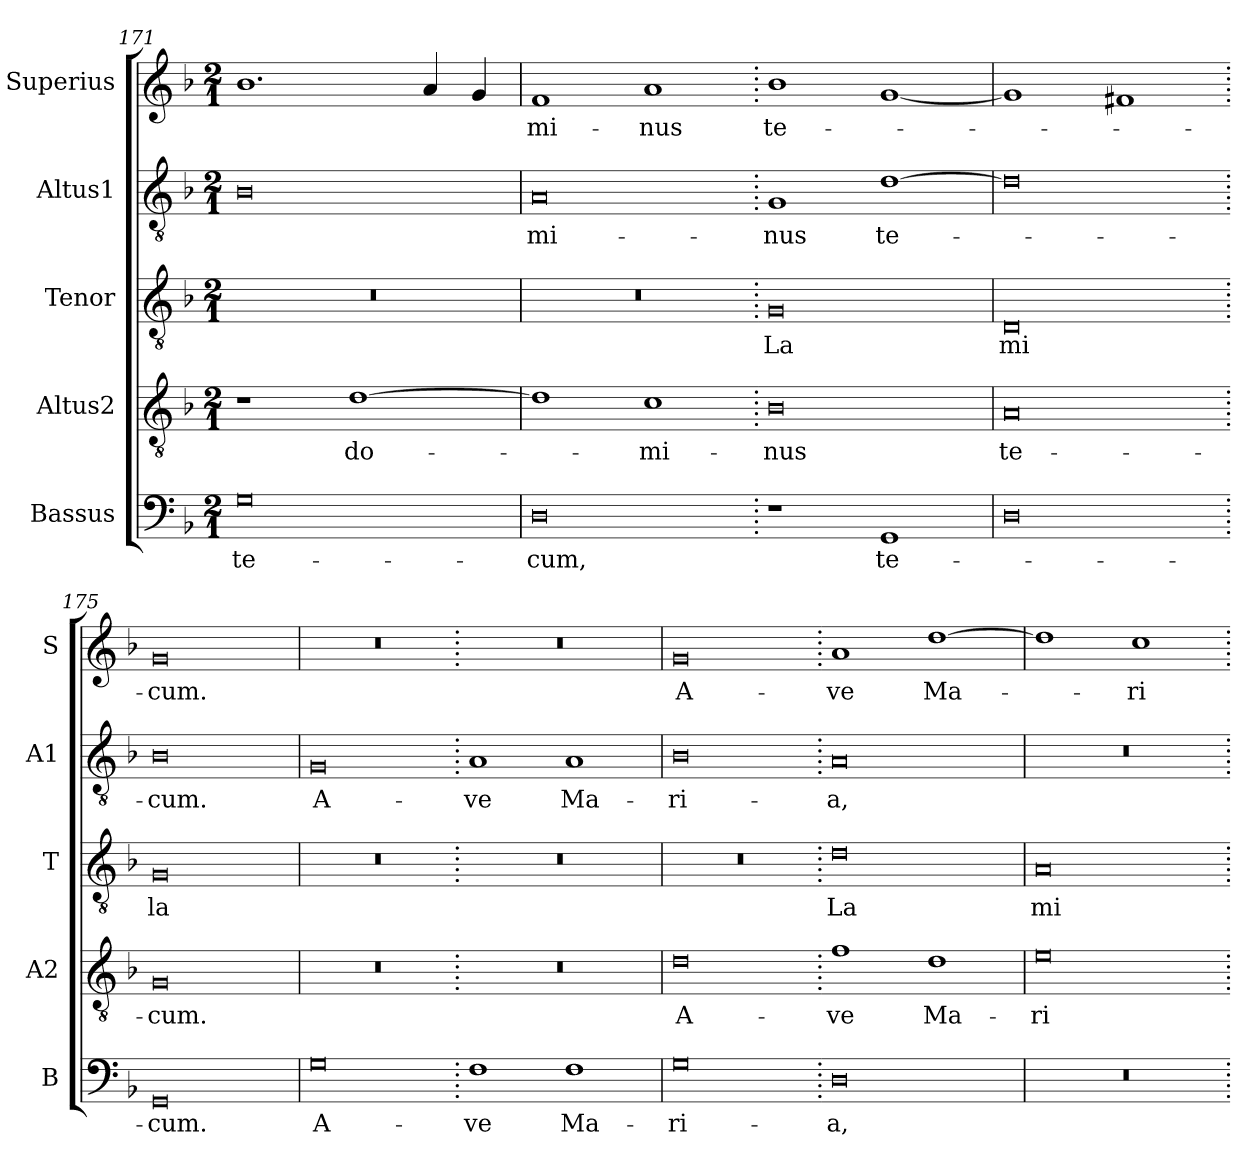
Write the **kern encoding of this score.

**kern	**text	**kern	**text	**kern	**text	**kern	**text	**kern	**text
*part5	*part5	*part4	*part4	*part3	*part3	*part2	*part2	*part1	*part1
*staff5	*staff5	*staff4	*staff4	*staff3	*staff3	*staff2	*staff2	*staff1	*staff1
*I"Bassus	*	*I"Altus2	*	*I"Tenor	*	*I"Altus1	*	*I"Superius	*
*I'B	*	*I'A2	*	*I'T	*	*I'A1	*	*I'S	*
*clefF4	*	*clefGv2	*	*clefGv2	*	*clefGv2	*	*clefG2	*
*k[b-]	*	*k[b-]	*	*k[b-]	*	*k[b-]	*	*k[b-]	*
*M2/1	*	*M2/1	*	*M2/1	*	*M2/1	*	*M2/1	*
=171	=171	=171	=171	=171	=171	=171	=171	=171	=171
0G	te-	1r	.	0r	.	0B-	.	1.b-	.
.	.	[1d	do-	.	.	.	.	.	.
.	.	.	.	.	.	.	.	4a/	.
.	.	.	.	.	.	.	.	4g/	.
=172	=172	=172	=172	=172	=172	=172	=172	=172	=172
0D	-cum,	1d]	.	0r	.	0A	-mi-	1f	-mi-
.	.	1c	-mi-	.	.	.	.	1a	-nus
=173.	=173.	=173.	=173.	=173.	=173.	=173.	=173.	=173.	=173.
1r	.	0B-	-nus	0G	La	1G	-nus	1b-	te-
1GG	te-	.	.	.	.	[1d	te-	[1g	.
=174	=174	=174	=174	=174	=174	=174	=174	=174	=174
0D	.	0A	te-	0D	mi	0d]	.	1g]	.
.	.	.	.	.	.	.	.	1f#X	.
=175.	=175.	=175.	=175.	=175.	=175.	=175.	=175.	=175.	=175.
0GG	-cum.	0G	-cum.	0G	la	0B-	-cum.	0g	-cum.
=176	=176	=176	=176	=176	=176	=176	=176	=176	=176
0G	A-	0r	.	0r	.	0G	A-	0r	.
=177.	=177.	=177.	=177.	=177.	=177.	=177.	=177.	=177.	=177.
1F	-ve	0r	.	0r	.	1A	-ve	0r	.
1F	Ma-	.	.	.	.	1A	Ma-	.	.
=178	=178	=178	=178	=178	=178	=178	=178	=178	=178
0G	-ri-	0d	A-	0r	.	0B-	-ri-	0g	A-
=179.	=179.	=179.	=179.	=179.	=179.	=179.	=179.	=179.	=179.
0D	-a,	1f	-ve	0d	La	0A	-a,	1a	-ve
.	.	1d	Ma-	.	.	.	.	[1dd	Ma-
=180	=180	=180	=180	=180	=180	=180	=180	=180	=180
0r	.	0e	-ri-	0A	mi	0r	.	1dd]	.
.	.	.	.	.	.	.	.	1cc	-ri-
=.	=.	=.	=.	=.	=.	=.	=.	=.	=.
*-	*-	*-	*-	*-	*-	*-	*-	*-	*-
